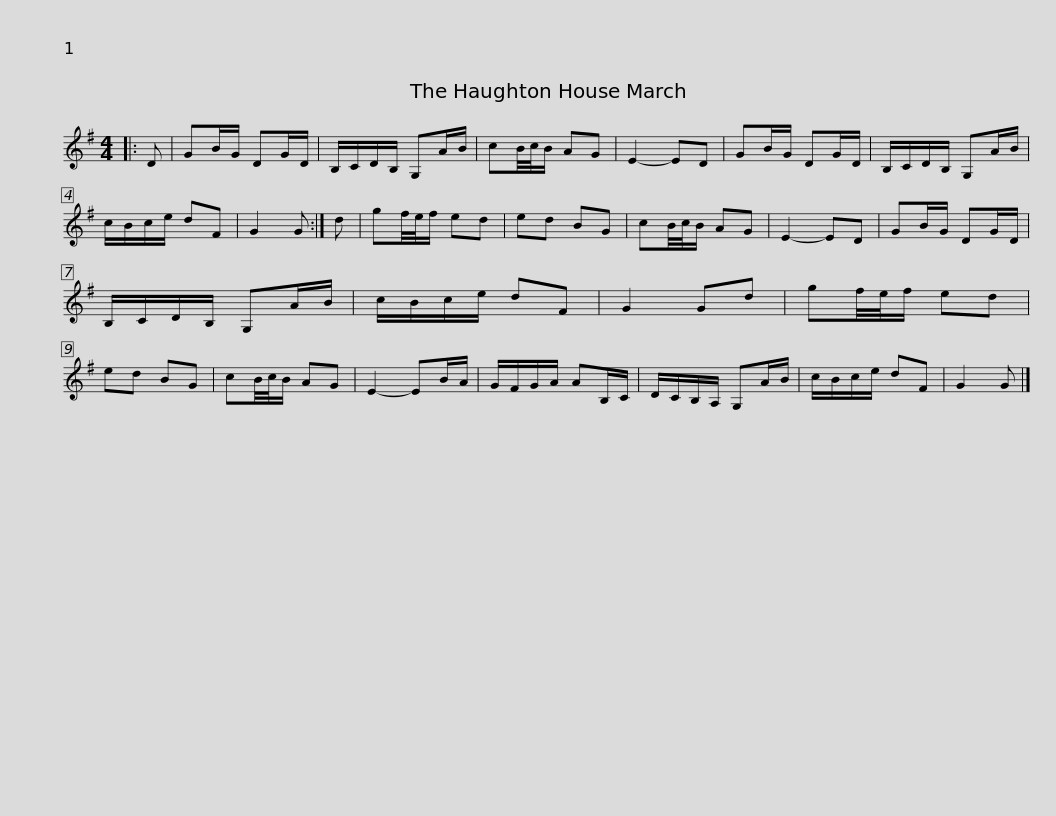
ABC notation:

X:1
L:1/8
M:4/4
I:linebreak $
K:G
V:1 treble
V:1
|: D | GB/G/ DG/D/ | B,/C/D/B,/ G,A/B/ | cB/4c/4B/ AG | E2- ED | %5
 GB/G/ DG/D/ | B,/C/D/B,/ G,A/B/ | c/B/c/e/ dF |$ G2 G :| d | %10
 gf/4e/4f/ ed | ed BG | cB/4c/4B/ AG | E2- ED | GB/G/ DG/D/ | %15
 B,/C/D/B,/ G,A/B/ | c/B/c/e/ dF |$ G2 Gd | gf/4e/4f/ ed | ed BG | %20
 cB/4c/4B/ AG | E2- EB/A/ | G/F/G/A/ AB,/C/ | D/C/B,/A,/ G,A/B/ | c/B/c/e/ dF |$ %25
 G2 G |] %26
